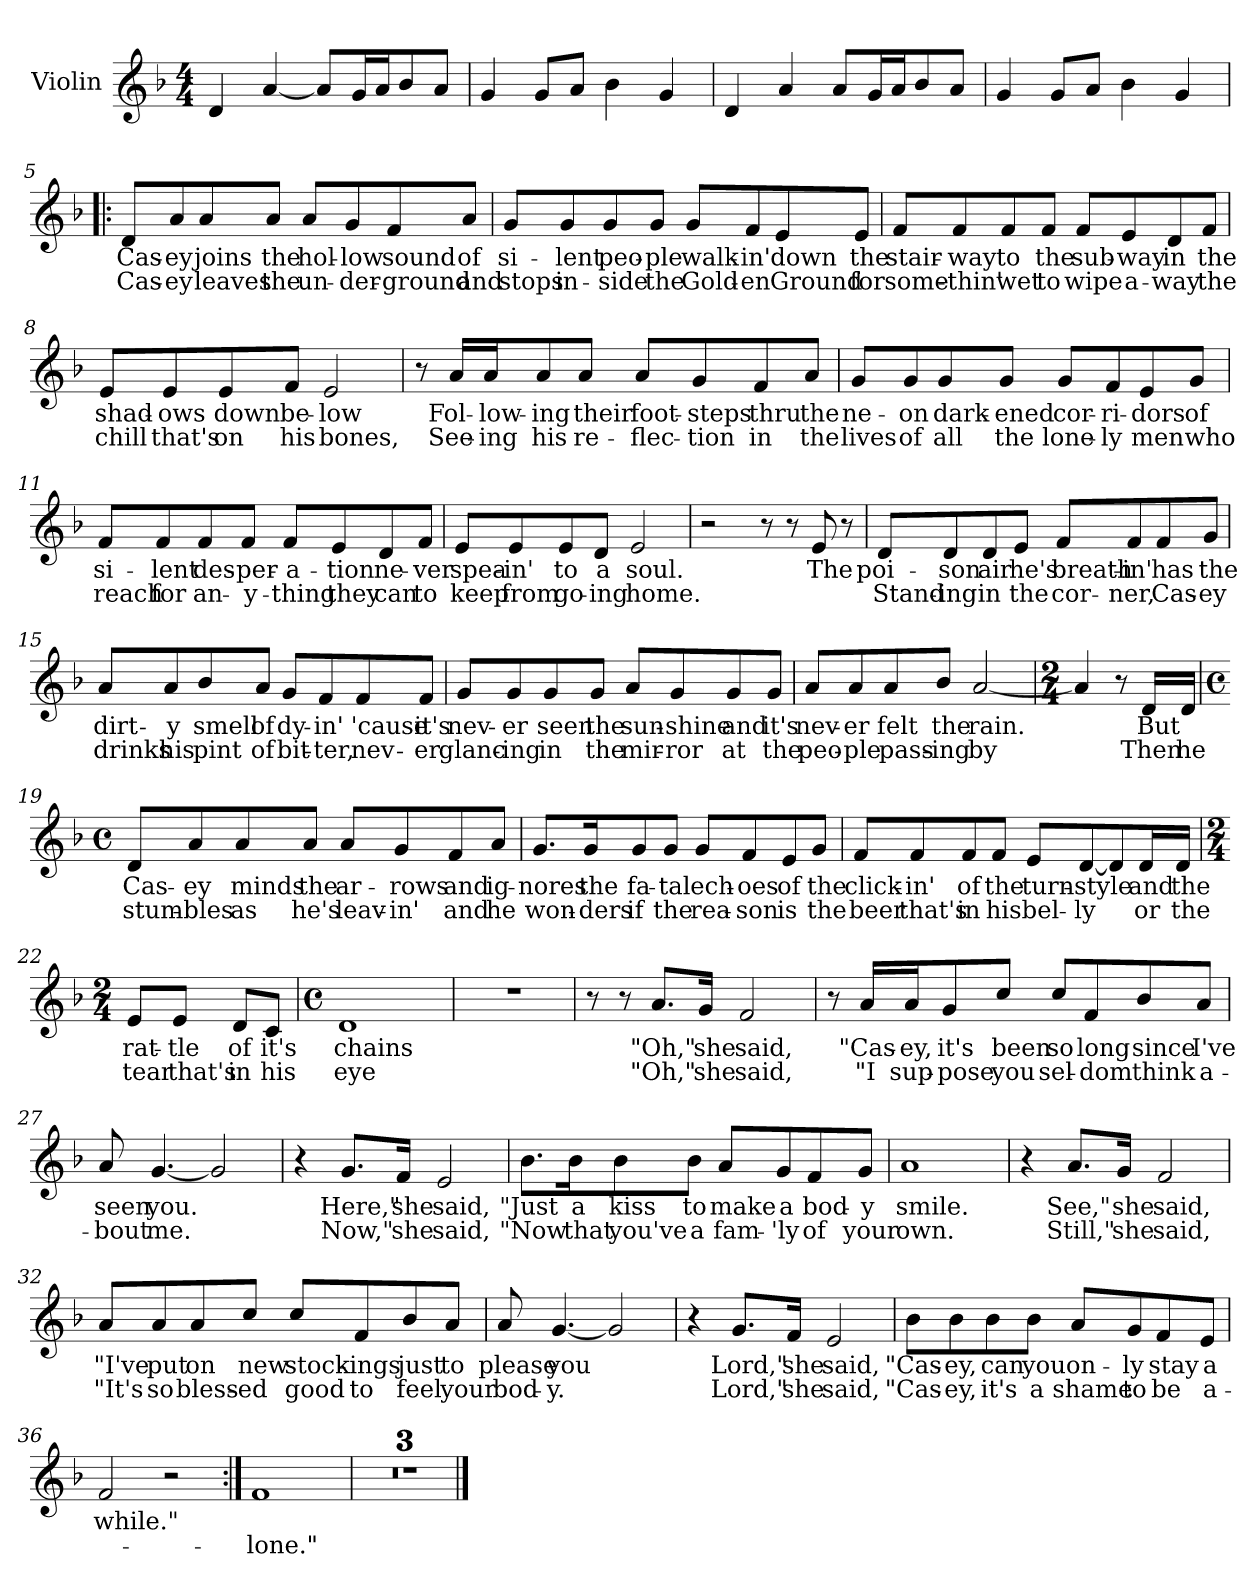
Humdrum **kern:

**kern	**text	**text
*part1	*part1	*part1
*staff1	*staff1	*staff1
*I"Violin	*	*
*I'Vln	*	*
*clefG2	*	*
*k[b-]	*	*
*F:	*	*
*M4/4	*	*
=1	=1	=1
4d/	.	.
[4a/	.	.
8a/L]	.	.
16g/L	.	.
16a/J	.	.
8b-/	.	.
8a/J	.	.
=2	=2	=2
4g/	.	.
8g/L	.	.
8a/J	.	.
4b-\	.	.
4g/	.	.
=3	=3	=3
4d/	.	.
4a/	.	.
8a/L	.	.
16g/L	.	.
16a/J	.	.
8b-/	.	.
8a/J	.	.
=4	=4	=4
4g/	.	.
8g/L	.	.
8a/J	.	.
4b-\	.	.
4g/	.	.
!!LO:LB:g=z
=5!|:	=5!|:	=5!|:
8d/L	Cas-	Cas-
8a/	-ey	-ey
8a/	joins	leaves
8a/J	the	the
8a/L	hol-	un-
8g/	-low	-der-
8f/	sound	-ground
8a/J	of	and
=6	=6	=6
8g/L	si-	stops
8g/	-lent	in-
8g/	peo-	-side
8g/J	-ple	the
8g/L	walk-	Gold-
8f/	-in'	-en
8e/	down	Ground
8e/J	the	for
!!LO:LB:g=z
=7	=7	=7
8f/L	stair-	some-
8f/	-way	-thin'
8f/	to	wet
8f/J	the	to
8f/L	sub-	wipe
8e/	-way	a-
8d/	in	-way
8f/J	the	the
=8	=8	=8
8e/L	shad-	chill
8e/	-ows	that's
8e/	down	on
8f/J	be-	his
2e/	-low	bones,
!!LO:LB:g=z
=9	=9	=9
8r	.	.
16a/LL	Fol-	See-
16a/J	-low-	-ing
8a/	-ing	his
8a/J	their	re-
8a/L	foot-	-flec-
8g/	-steps	-tion
8f/	thru	in
8a/J	the	the
=10	=10	=10
8g/L	ne-	lives
8g/	-on	of
8g/	dark-	all
8g/J	-ened	the
8g/L	cor-	lone-
8f/	-ri-	-ly
8e/	-dors	men
8g/J	of	who
!!LO:LB:g=z
=11	=11	=11
8f/L	si-	reach
8f/	-lent	for
8f/	des-	an-
8f/J	-per-	-y-
8f/L	-a-	-thing
8e/	-tion	they
8d/	ne-	can
8f/J	-ver	to
=12	=12	=12
8e/L	spea-	keep
8e/	-in'	from
8e/	to	go-
8d/J	a	-ing
2e/	soul.	home.
=13	=13	=13
2r	.	.
8r	.	.
8r	.	.
8e/	The	.
8r	.	.
!!LO:LB:g=z
=14	=14	=14
8d/L	poi-	Stand-
8d/	-son	-ing
8d/	air	in
8e/J	he's	the
8f/L	breath-	cor-
8f/	-in'	-ner,
8f/	has	Cas-
8g/J	the	-ey
=15	=15	=15
8a/L	dirt-	drinks
8a/	-y	his
8b-/	smell	pint
8a/J	of	of
8g/L	dy-	bit-
8f/	-in'	-ter,
8f/	'cause	nev-
8f/J	it's	-er
!!LO:LB:g=z
=16	=16	=16
8g/L	nev-	glanc-
8g/	-er	-ing
8g/	seen	in
8g/J	the	the
8a/L	sun-	mir-
8g/	-shine	-ror
8g/	and	at
8g/J	it's	the
=17	=17	=17
8a/L	nev-	peo-
8a/	-er	-ple
8a/	felt	pass-
8b-/J	the	-ing
[2a/	rain.	by
=18	=18	=18
*M2/4	*	*
4a/]	.	.
8r	.	.
16d/LL	But	Then
16d/JJ	.	he
!!LO:LB:g=z
=19	=19	=19
*M4/4	*	*
*met(c)	*	*
8d/L	Cas-	stum-
8a/	-ey	-bles
8a/	minds	as
8a/J	the	he's
8a/L	ar-	leav-
8g/	-rows	-in'
8f/	and	and
8a/J	ig-	he
=20	=20	=20
8.g/L	-nores	won-
16g/K	the	-ders
8g/	fa-	if
8g/J	-tal	the
8g/L	ech-	rea-
8f/	-oes	-son
8e/	of	is
8g/J	the	the
!!LO:LB:g=z
=21	=21	=21
8f/L	click-	beer
8f/	-in'	that's
8f/	of	in
8f/J	the	his
8e/L	turn-	bel-
[8d/	-style	-ly
8d/]	.	.
16d/L	and	or
16d/JJ	the	the
=22	=22	=22
*M2/4	*	*
8e/L	rat-	tear
8e/J	-tle	that's
8d/L	of	in
8c/J	it's	his
=23	=23	=23
*M4/4	*	*
*met(c)	*	*
1d	chains	eye
=24	=24	=24
1r	.	.
=25	=25	=25
8r	.	.
8r	.	.
8.a/L	"Oh,"	"Oh,"
16g/Jk	she	she
2f/	said,	said,
!!LO:PB:g=z
=26	=26	=26
8r	.	.
16a/LL	"Cas-	"I
16a/J	-ey,	sup-
8g/	it's	-pose
8cc/J	been	you
8cc/L	so	sel-
8f/	long	-dom
8b-/	since	think
8a/J	I've	a-
=27	=27	=27
8a/	seen	-bout
[4.g/	you.	me.
2g/]	.	.
=28	=28	=28
4r	.	.
8.g/L	Here,"	Now,"
16f/Jk	she	she
2e/	said,	said,
!!LO:LB:g=z
=29	=29	=29
8.b-\L	"Just	"Now
16b-\K	a	that
8b-\	kiss	you've
8b-\J	to	a
8a/L	make	fam-
8g/	a	-'ly
8f/	bod-	of
8g/J	-y	your
=30	=30	=30
1a	smile.	own.
=31	=31	=31
4r	.	.
8.a/L	See,"	Still,"
16g/Jk	she	she
2f/	said,	said,
!!LO:LB:g=z
=32	=32	=32
8a/L	"I've	"It's
8a/	put	so
8a/	on	bless-
8cc/J	new	-ed
8cc/L	stock-	good
8f/	-ings	to
8b-/	just	feel
8a/J	to	your
=33	=33	=33
8a/	please	bod-
[4.g/	you	-y.
2g/]	.	.
=34	=34	=34
4r	.	.
8.g/L	Lord,"	Lord,"
16f/Jk	she	she
2e/	said,	said,
!!LO:LB:g=z
=35	=35	=35
8b-\L	"Cas-	"Cas-
8b-\	-ey,	-ey,
8b-\	can	it's
8b-\J	you	a
8a/L	on-	shame
8g/	-ly	to
8f/	stay	be
8e/J	a	a-
=36	=36	=36
2f/	while."	.
2r	.	.
=37:|!	=37:|!	=37:|!
1f	.	lone."
=38	=38	=38
1r	.	.
=39	=39	=39
1r	.	.
=40	=40	=40
1r	.	.
==	==	==
*-	*-	*-
